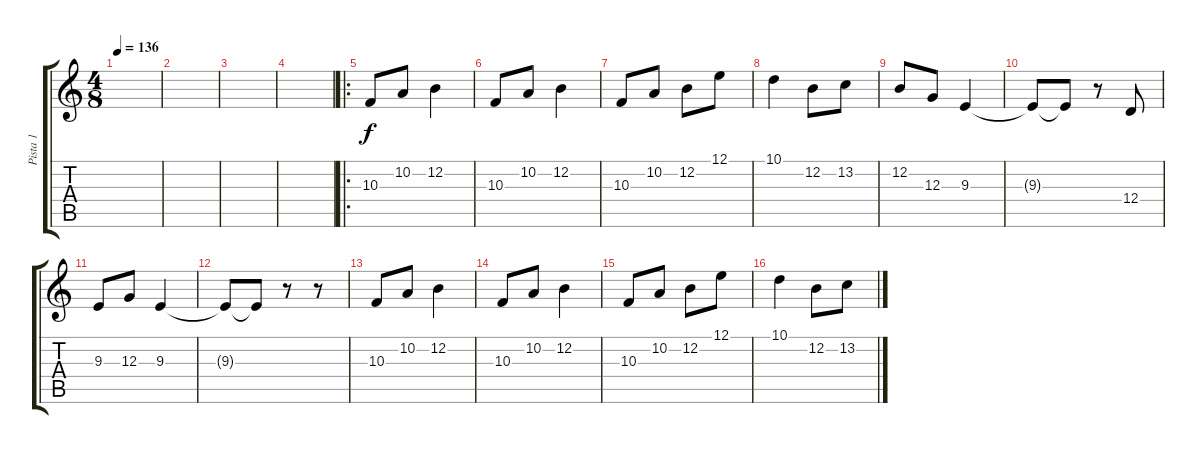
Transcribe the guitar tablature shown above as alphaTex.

\track ("Pista 1" "Pista 1") {instrument ocarina}
\staff {score tabs}
\tuning (E4 B3 G3 D3 A2 E2) {hide}
\ts (4 8)
\tempo 136
\clef g2
\ks c
|
|
|
|
\ro
10.3.8 10.2.8 12.2.4 |
10.3.8 10.2.8 12.2.4 |
10.3.8 10.2.8 12.2.8 12.1.8 |
10.1.4 12.2.8 13.2.8 |
12.2.8 12.3.8 9.3.4 |
9.3{t}.8 9.3{t}.8 r.8 12.4.8 |
9.3.8 12.3.8 9.3.4 |
9.3{t}.8 9.3{t}.8 r.8 r.8 |
10.3.8 10.2.8 12.2.4 |
10.3.8 10.2.8 12.2.4 |
10.3.8 10.2.8 12.2.8 12.1.8 |
10.1.4 12.2.8 13.2.8
